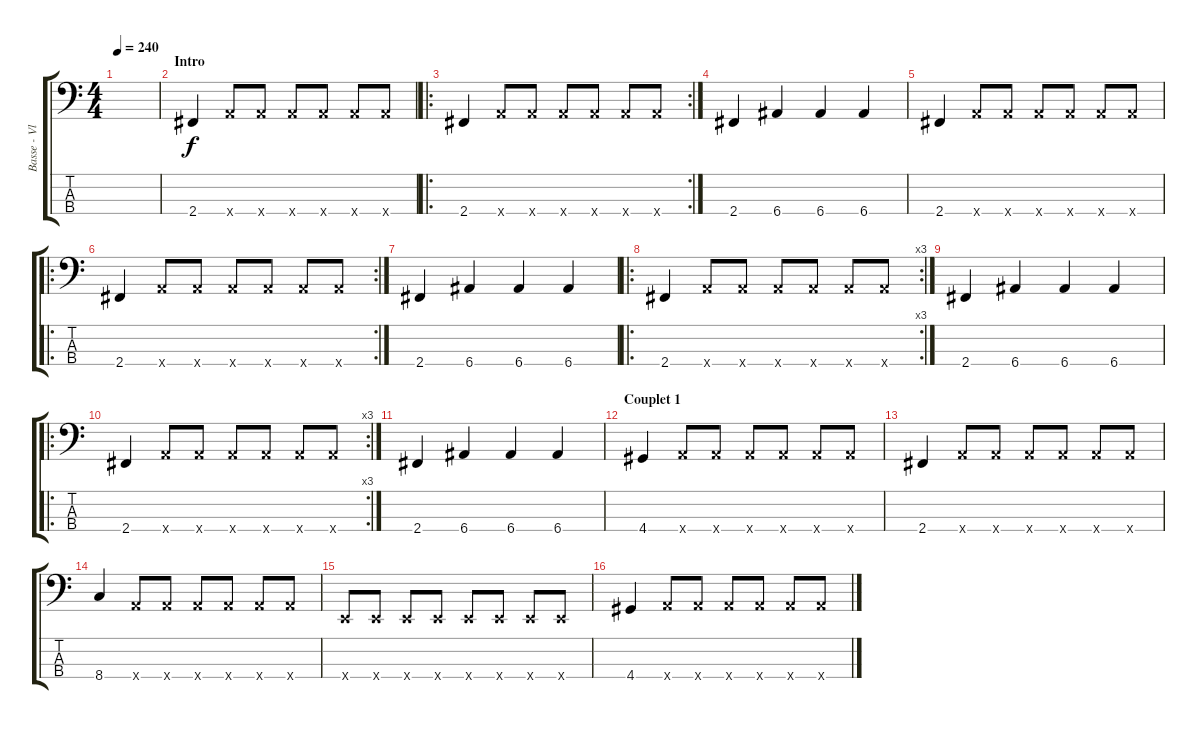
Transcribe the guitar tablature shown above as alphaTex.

\track ("Basse - Vlad" "Basse - Vl") {instrument electricbassfinger}
\staff {score tabs}
\tuning (G2 D2 A1 E1) {hide}
\ts (4 4)
\tempo 240
\clef f4
\ks c
|
\section ("" "Intro")
2.4.4 5.4{x}.8 5.4{x}.8 5.4{x}.8 5.4{x}.8 5.4{x}.8 5.4{x}.8 |
\ro
\rc 2
2.4.4 5.4{x}.8 5.4{x}.8 5.4{x}.8 5.4{x}.8 5.4{x}.8 5.4{x}.8 |
2.4.4 6.4.4 6.4.4 6.4.4 |
2.4.4 5.4{x}.8 5.4{x}.8 5.4{x}.8 5.4{x}.8 5.4{x}.8 5.4{x}.8 |
\ro
\rc 2
2.4.4 5.4{x}.8 5.4{x}.8 5.4{x}.8 5.4{x}.8 5.4{x}.8 5.4{x}.8 |
2.4.4 6.4.4 6.4.4 6.4.4 |
\ro
\rc 3
2.4.4 5.4{x}.8 5.4{x}.8 5.4{x}.8 5.4{x}.8 5.4{x}.8 5.4{x}.8 |
2.4.4 6.4.4 6.4.4 6.4.4 |
\ro
\rc 3
2.4.4 5.4{x}.8 5.4{x}.8 5.4{x}.8 5.4{x}.8 5.4{x}.8 5.4{x}.8 |
2.4.4 6.4.4 6.4.4 6.4.4 |
\section ("" "Couplet 1")
4.4.4 5.4{x}.8 5.4{x}.8 5.4{x}.8 5.4{x}.8 5.4{x}.8 5.4{x}.8 |
2.4.4 5.4{x}.8 5.4{x}.8 5.4{x}.8 5.4{x}.8 5.4{x}.8 5.4{x}.8 |
8.4.4 5.4{x}.8 5.4{x}.8 5.4{x}.8 5.4{x}.8 5.4{x}.8 5.4{x}.8 |
0.4{x}.8 0.4{x}.8 0.4{x}.8 0.4{x}.8 0.4{x}.8 0.4{x}.8 0.4{x}.8 0.4{x}.8 |
4.4.4 5.4{x}.8 5.4{x}.8 5.4{x}.8 5.4{x}.8 5.4{x}.8 5.4{x}.8
